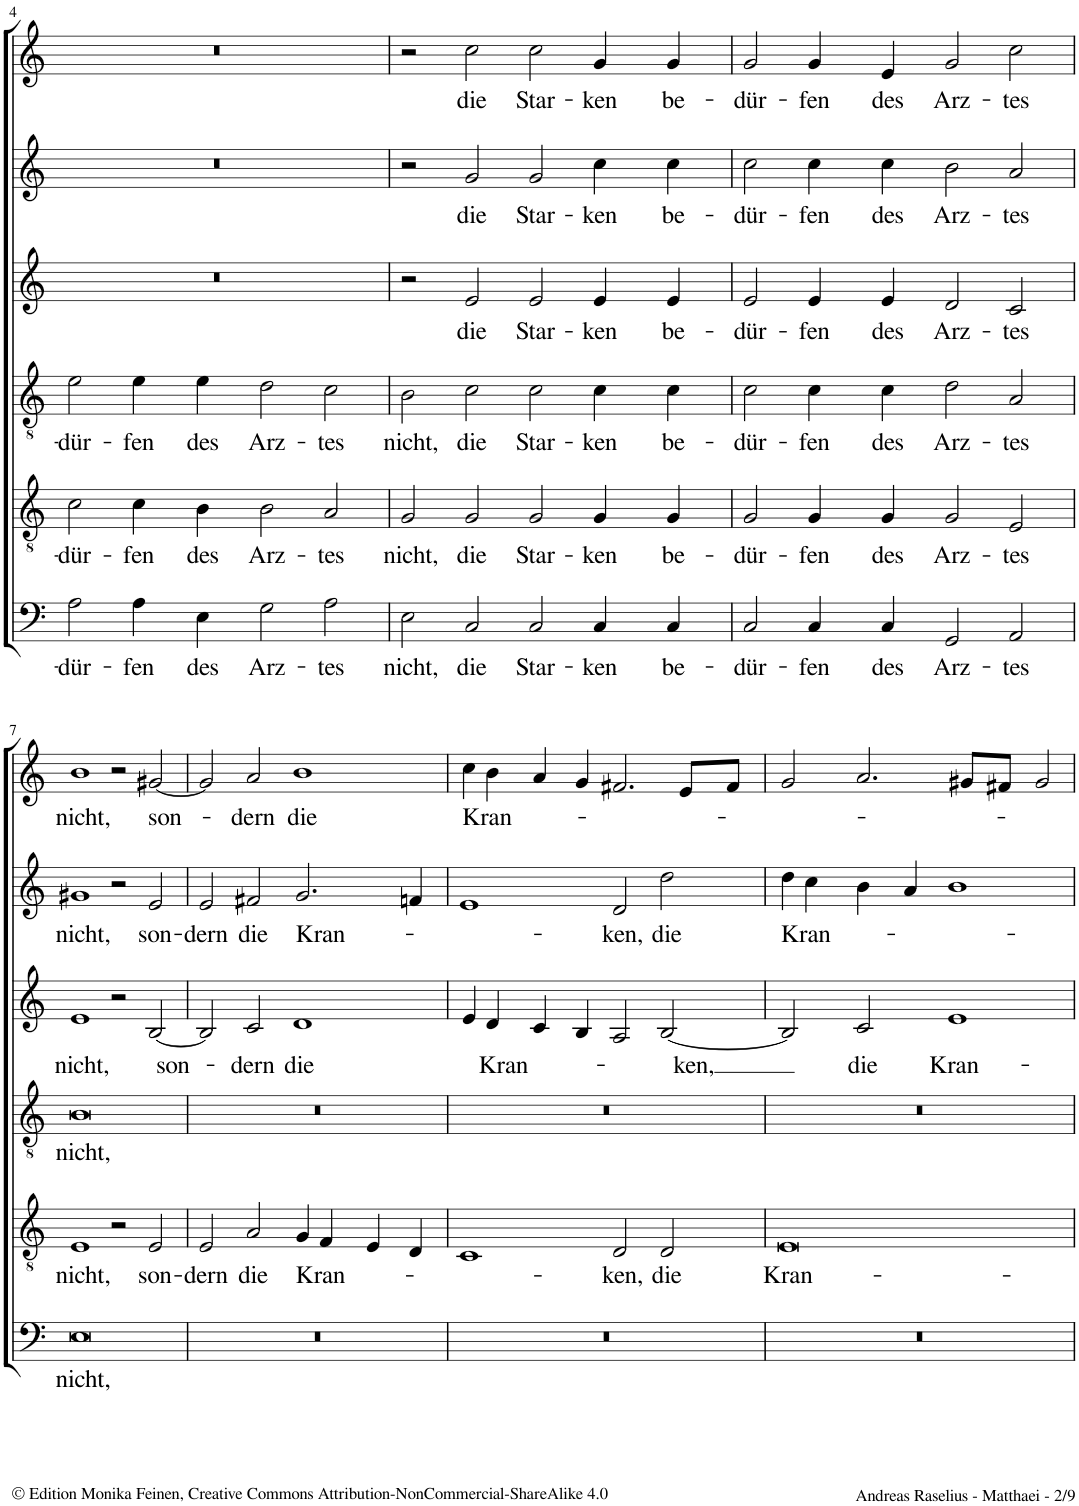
**kern	**text	**kern	**text	**kern	**text	**kern	**text	**kern	**text	**kern	**text
*part6	*part6	*part5	*part5	*part4	*part4	*part3	*part3	*part2	*part2	*part1	*part1
*staff6	*staff6	*staff5	*staff5	*staff4	*staff4	*staff3	*staff3	*staff2	*staff2	*staff1	*staff1
*I"Bassus	*	*I"Tenor	*	*I"Quintus	*	*I"Altus	*	*I"Sextus	*	*I"Cantus	*
!!LO:PB:g=z
*clefF4	*	*clefGv2	*	*clefGv2	*	*clefG2	*	*clefG2	*	*clefG2	*
*k[]	*	*k[]	*	*k[]	*	*k[]	*	*k[]	*	*k[]	*
*M4/2	*	*M4/2	*	*M4/2	*	*M4/2	*	*M4/2	*	*M4/2	*
*met(c|)	*	*met(c|)	*	*met(c|)	*	*met(c|)	*	*met(c|)	*	*met(c|)	*
=4	=4	=4	=4	=4	=4	=4	=4	=4	=4	=4	=4
!	!LO:LY:b	!	!LO:LY:b	!	!LO:LY:b	!	!	!	!	!	!
2A\	-dür-	2c\	-dür-	2e\	-dür-	0r	.	0r	.	0r	.
!	!LO:LY:b	!	!LO:LY:b	!	!LO:LY:b	!	!	!	!	!	!
4A\	-fen	4c\	-fen	4e\	-fen	.	.	.	.	.	.
!	!LO:LY:b	!	!LO:LY:b	!	!LO:LY:b	!	!	!	!	!	!
4E\	des	4B\	des	4e\	des	.	.	.	.	.	.
!	!LO:LY:b	!	!LO:LY:b	!	!LO:LY:b	!	!	!	!	!	!
2G\	Arz-	2B\	Arz-	2d\	Arz-	.	.	.	.	.	.
!	!LO:LY:b	!	!LO:LY:b	!	!LO:LY:b	!	!	!	!	!	!
2A\	-tes	2A/	-tes	2c\	-tes	.	.	.	.	.	.
=5	=5	=5	=5	=5	=5	=5	=5	=5	=5	=5	=5
!	!LO:LY:b	!	!LO:LY:b	!	!LO:LY:b	!	!	!	!	!	!
2E\	nicht,	2G/	nicht,	2B\	nicht,	2r	.	2r	.	2r	.
!	!LO:LY:b	!	!LO:LY:b	!	!LO:LY:b	!	!LO:LY:b	!	!LO:LY:b	!	!LO:LY:b
2C/	die	2G/	die	2c\	die	2e/	die	2g/	die	2cc\	die
!	!LO:LY:b	!	!LO:LY:b	!	!LO:LY:b	!	!LO:LY:b	!	!LO:LY:b	!	!LO:LY:b
2C/	Star-	2G/	Star-	2c\	Star-	2e/	Star-	2g/	Star-	2cc\	Star-
!	!LO:LY:b	!	!LO:LY:b	!	!LO:LY:b	!	!LO:LY:b	!	!LO:LY:b	!	!LO:LY:b
4C/	-ken	4G/	-ken	4c\	-ken	4e/	-ken	4cc\	-ken	4g/	-ken
!	!LO:LY:b	!	!LO:LY:b	!	!LO:LY:b	!	!LO:LY:b	!	!LO:LY:b	!	!LO:LY:b
4C/	be-	4G/	be-	4c\	be-	4e/	be-	4cc\	be-	4g/	be-
=6	=6	=6	=6	=6	=6	=6	=6	=6	=6	=6	=6
!	!LO:LY:b	!	!LO:LY:b	!	!LO:LY:b	!	!LO:LY:b	!	!LO:LY:b	!	!LO:LY:b
2C/	-dür-	2G/	-dür-	2c\	-dür-	2e/	-dür-	2cc\	-dür-	2g/	dür-
!	!LO:LY:b	!	!LO:LY:b	!	!LO:LY:b	!	!LO:LY:b	!	!LO:LY:b	!	!LO:LY:b
4C/	-fen	4G/	-fen	4c\	-fen	4e/	-fen	4cc\	-fen	4g/	-fen
!	!LO:LY:b	!	!LO:LY:b	!	!LO:LY:b	!	!LO:LY:b	!	!LO:LY:b	!	!LO:LY:b
4C/	des	4G/	des	4c\	des	4e/	des	4cc\	des	4e/	des
!	!LO:LY:b	!	!LO:LY:b	!	!LO:LY:b	!	!LO:LY:b	!	!LO:LY:b	!	!LO:LY:b
2GG/	Arz-	2G/	Arz-	2d\	Arz-	2d/	Arz-	2b\	Arz-	2g/	Arz-
!	!LO:LY:b	!	!LO:LY:b	!	!LO:LY:b	!	!LO:LY:b	!	!LO:LY:b	!	!LO:LY:b
2AA/	-tes	2E/	-tes	2A/	-tes	2c/	-tes	2a/	-tes	2cc\	-tes
!!LO:LB:g=z
=7	=7	=7	=7	=7	=7	=7	=7	=7	=7	=7	=7
!	!LO:LY:b	!	!LO:LY:b	!	!LO:LY:b	!	!LO:LY:b	!	!LO:LY:b	!	!LO:LY:b
0E	nicht,	1E	nicht,	0B	nicht,	1e	nicht,	1g#X	nicht,	1b	nicht,
.	.	2r	.	.	.	2r	.	2r	.	2r	.
!	!	!	!LO:LY:b	!	!	!	!LO:LY:b	!	!LO:LY:b	!	!LO:LY:b
.	.	2E/	son-	.	.	[2B/	son-	2e/	son-	[2g#X/	son-
=8	=8	=8	=8	=8	=8	=8	=8	=8	=8	=8	=8
!	!	!	!LO:LY:b	!	!	!	!	!	!LO:LY:b	!	!
0r	.	2E/	-dern	0r	.	2B/]	.	2e/	-dern	2g#/]	.
!	!	!	!LO:LY:b	!	!	!	!LO:LY:b	!	!LO:LY:b	!	!LO:LY:b
.	.	2A/	die	.	.	2c/	-dern	2f#X/	die	2a/	-dern
!	!	!	!LO:LY:b	!	!	!	!LO:LY:b	!	!LO:LY:b	!	!LO:LY:b
.	.	4G/	Kran-	.	.	1d	die	2.g/	Kran-	1b	die
.	.	4F/	.	.	.	.	.	.	.	.	.
.	.	4E/	.	.	.	.	.	.	.	.	.
.	.	4D/	.	.	.	.	.	4fn/	.	.	.
=9	=9	=9	=9	=9	=9	=9	=9	=9	=9	=9	=9
!	!	!	!	!	!	!	!LO:LY:b	!	!	!	!LO:LY:b
0r	.	1C	.	0r	.	4e/	Kran-	1e	.	4cc\	Kran-
.	.	.	.	.	.	4d/	.	.	.	4b\	.
.	.	.	.	.	.	4c/	.	.	.	4a/	.
.	.	.	.	.	.	4B/	.	.	.	4g/	.
!	!	!	!LO:LY:b	!	!	!	!	!	!LO:LY:b	!	!
.	.	2D/	-ken,	.	.	2A/	.	2d/	-ken,	2.f#X/	.
!	!	!	!LO:LY:b	!	!	!	!LO:LY:b	!	!LO:LY:b	!	!
.	.	2D/	die	.	.	[2B/	-ken,	2dd\	die	.	.
.	.	.	.	.	.	.	.	.	.	8e/L	.
.	.	.	.	.	.	.	.	.	.	8f#/J	.
=10	=10	=10	=10	=10	=10	=10	=10	=10	=10	=10	=10
!	!	!	!LO:LY:b	!	!	!	!	!	!LO:LY:b	!	!
0r	.	0E	Kran-	0r	.	2B/]	.	4dd\	Kran-	2g/	.
.	.	.	.	.	.	.	.	4cc\	.	.	.
!	!	!	!	!	!	!	!LO:LY:b	!	!	!	!
.	.	.	.	.	.	2c/	die	4b\	.	2.a/	.
.	.	.	.	.	.	.	.	4a/	.	.	.
!	!	!	!	!	!	!	!LO:LY:b	!	!	!	!
.	.	.	.	.	.	1e	Kran-	1b	.	.	.
.	.	.	.	.	.	.	.	.	.	8g#X/L	.
.	.	.	.	.	.	.	.	.	.	8f#X/J	.
.	.	.	.	.	.	.	.	.	.	2g#/	.
=	=	=	=	=	=	=	=	=	=	=	=
*-	*-	*-	*-	*-	*-	*-	*-	*-	*-	*-	*-
